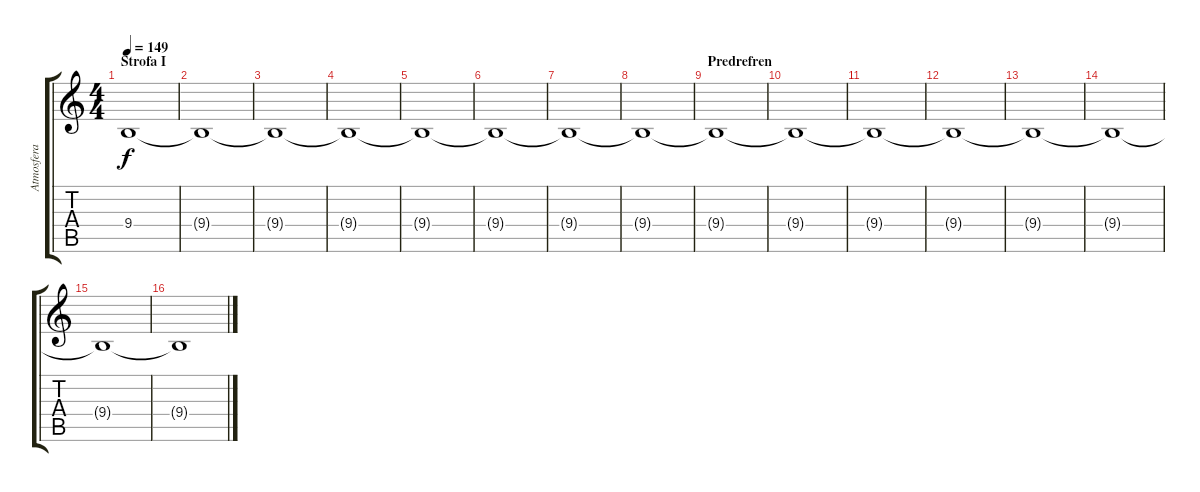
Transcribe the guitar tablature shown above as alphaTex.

\track ("Atmosfera - Vlada Barjaktarevic" "Atmosfera ") {instrument pad2warm}
\staff {score tabs}
\tuning (E4 B3 G3 D3 A2 E2) {hide}
\ts (4 4)
\section ("" "Strofa I")
\tempo 149
\clef g2
\ks c
9.4.1{dy f} |
9.4{t}.1 |
9.4{t}.1 |
9.4{t}.1 |
9.4{t}.1 |
9.4{t}.1 |
9.4{t}.1 |
9.4{t}.1 |
\section ("" "Predrefren")
9.4{t}.1 |
9.4{t}.1 |
9.4{t}.1 |
9.4{t}.1 |
9.4{t}.1 |
9.4{t}.1 |
9.4{t}.1 |
9.4{t}.1
